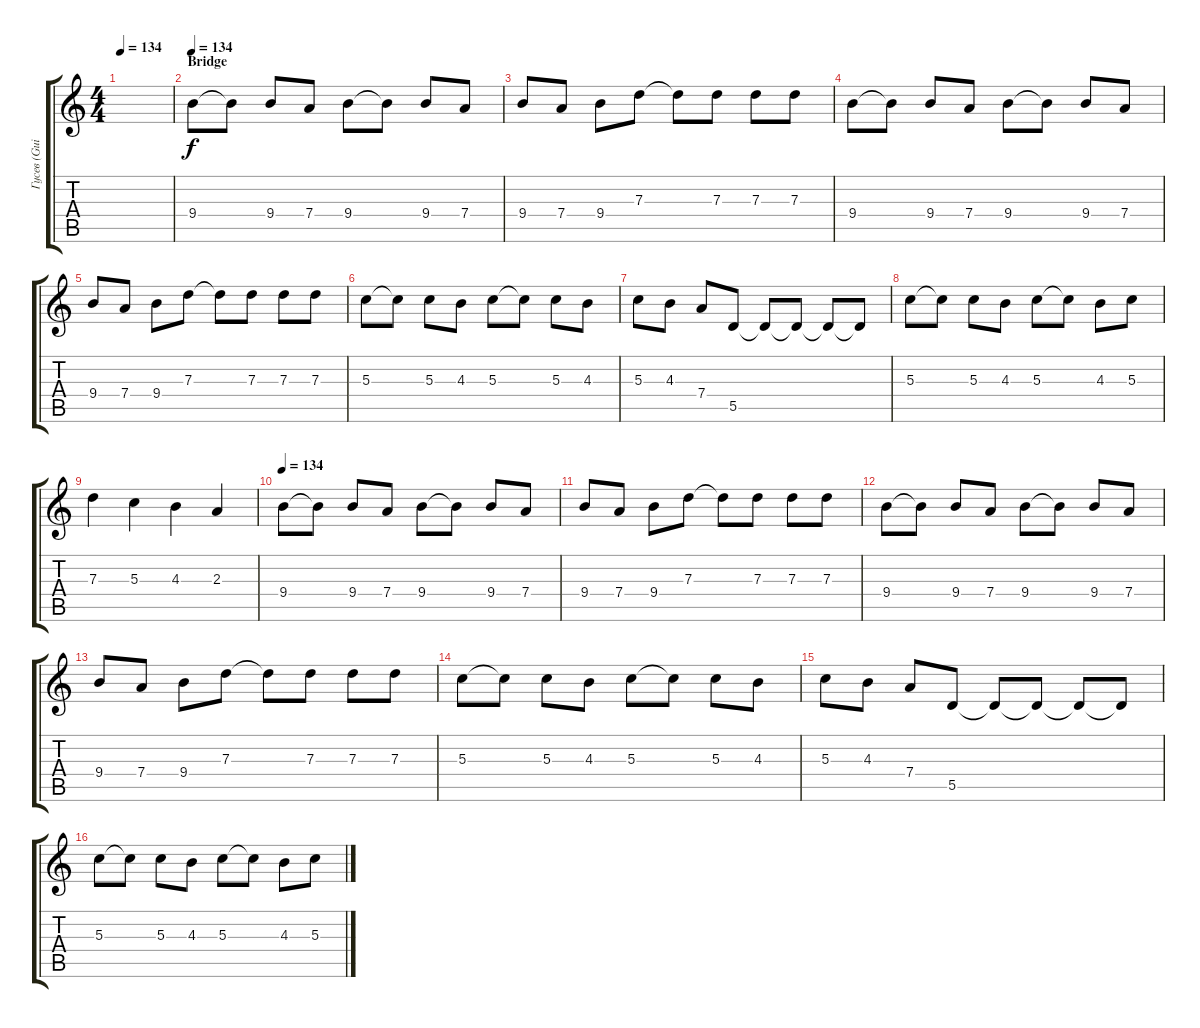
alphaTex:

\track ("Гусев (Guitar 3)" "Гусев (Gui") {instrument distortionguitar}
\staff {score tabs}
\tuning (E4 B3 G3 D3 A2 E2) {hide}
\ts (4 4)
\tempo 134
\clef g2
\ks c
|
\section ("" "Bridge")
\tempo 134
9.4.8 9.4{t}.8 9.4.8 7.4.8 9.4.8 9.4{t}.8 9.4.8 7.4.8 |
9.4.8 7.4.8 9.4.8 7.3.8 7.3{t}.8 7.3.8 7.3.8 7.3.8 |
9.4.8 9.4{t}.8 9.4.8 7.4.8 9.4.8 9.4{t}.8 9.4.8 7.4.8 |
9.4.8 7.4.8 9.4.8 7.3.8 7.3{t}.8 7.3.8 7.3.8 7.3.8 |
5.3.8 5.3{t}.8 5.3.8 4.3.8 5.3.8 5.3{t}.8 5.3.8 4.3.8 |
5.3.8 4.3.8 7.4.8 5.5.8 5.5{t}.8 5.5{t}.8 5.5{t}.8 5.5{t}.8 |
5.3.8 5.3{t}.8 5.3.8 4.3.8 5.3.8 5.3{t}.8 4.3.8 5.3.8 |
7.3.4 5.3.4 4.3.4 2.3.4 |
\tempo 134
9.4.8 9.4{t}.8 9.4.8 7.4.8 9.4.8 9.4{t}.8 9.4.8 7.4.8 |
9.4.8 7.4.8 9.4.8 7.3.8 7.3{t}.8 7.3.8 7.3.8 7.3.8 |
9.4.8 9.4{t}.8 9.4.8 7.4.8 9.4.8 9.4{t}.8 9.4.8 7.4.8 |
9.4.8 7.4.8 9.4.8 7.3.8 7.3{t}.8 7.3.8 7.3.8 7.3.8 |
5.3.8 5.3{t}.8 5.3.8 4.3.8 5.3.8 5.3{t}.8 5.3.8 4.3.8 |
5.3.8 4.3.8 7.4.8 5.5.8 5.5{t}.8 5.5{t}.8 5.5{t}.8 5.5{t}.8 |
5.3.8 5.3{t}.8 5.3.8 4.3.8 5.3.8 5.3{t}.8 4.3.8 5.3.8
